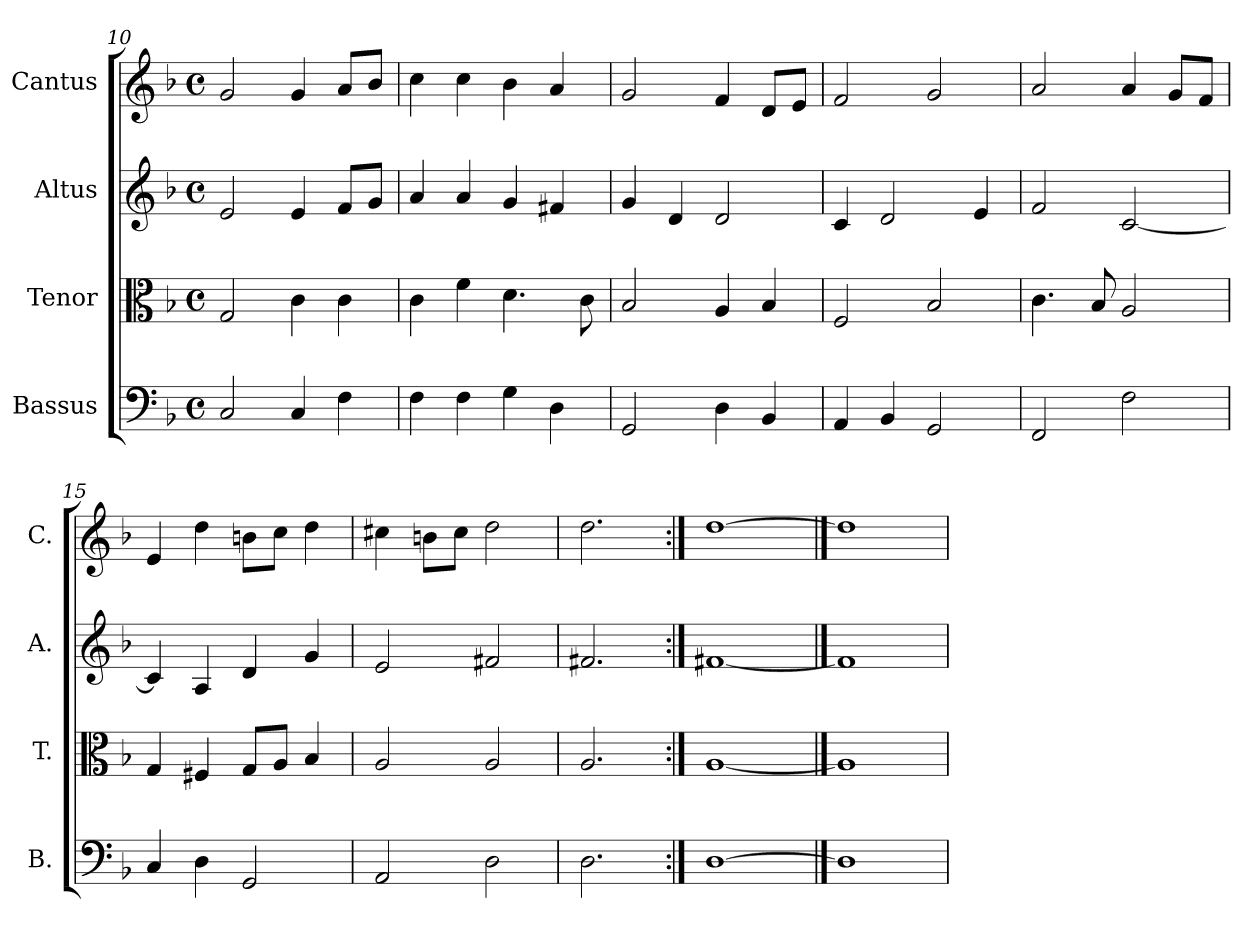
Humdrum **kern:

**kern	**kern	**kern	**kern
*part4	*part3	*part2	*part1
*staff4	*staff3	*staff2	*staff1
*I"Bassus	*I"Tenor	*I"Altus	*I"Cantus
*I'B.	*I'T.	*I'A.	*I'C.
!!LO:LB:g=z
*clefF4	*clefC3	*clefG2	*clefG2
*k[b-]	*k[b-]	*k[b-]	*k[b-]
*F:	*F:	*F:	*F:
*M4/4	*M4/4	*M4/4	*M4/4
*met(c)	*met(c)	*met(c)	*met(c)
=10	=10	=10	=10
2C/	2G/	2e/	2g/
4C/	4c\	4e/	4g/
4F\	4c\	8f/L	8a/L
.	.	8g/J	8b-/J
=11	=11	=11	=11
4F\	4c\	4a/	4cc\
4F\	4f\	4a/	4cc\
4G\	4.d\	4g/	4b-\
4D\	.	4f#X/	4a/
.	8c\	.	.
=12	=12	=12	=12
2GG/	2B-/	4g/	2g/
.	.	4d/	.
4D\	4A/	2d/	4f/
4BB-/	4B-/	.	8d/L
.	.	.	8e/J
=13	=13	=13	=13
4AA/	2F/	4c/	2f/
4BB-/	.	2d/	.
2GG/	2B-/	.	2g/
.	.	4e/	.
=14	=14	=14	=14
2FF/	4.c\	2f/	2a/
.	8B-/	.	.
2F\	2A/	[2c/	4a/
.	.	.	8g/L
.	.	.	8f/J
=15	=15	=15	=15
4C/	4G/	4c/]	4e/
4D\	4F#X/	4A/	4dd\
2GG/	8G/L	4d/	8bn\L
.	8A/J	.	8cc\J
.	4B-/	4g/	4dd\
=16	=16	=16	=16
2AA/	2A/	2e/	4cc#X\
.	.	.	8bn\L
.	.	.	8cc#\J
2D\	2A/	2f#X/	2dd\
=17	=17	=17	=17
2.D\	2.A/	2.f#X/	2.dd\
=18:|!	=18:|!	=18:|!	=18:|!
[1D\	[1A/	[1f#X/	[1dd\
==19	==19	==19	==19
1D\]	1A/]	1f#/]	1dd\]
=	=	=	=
*-	*-	*-	*-
